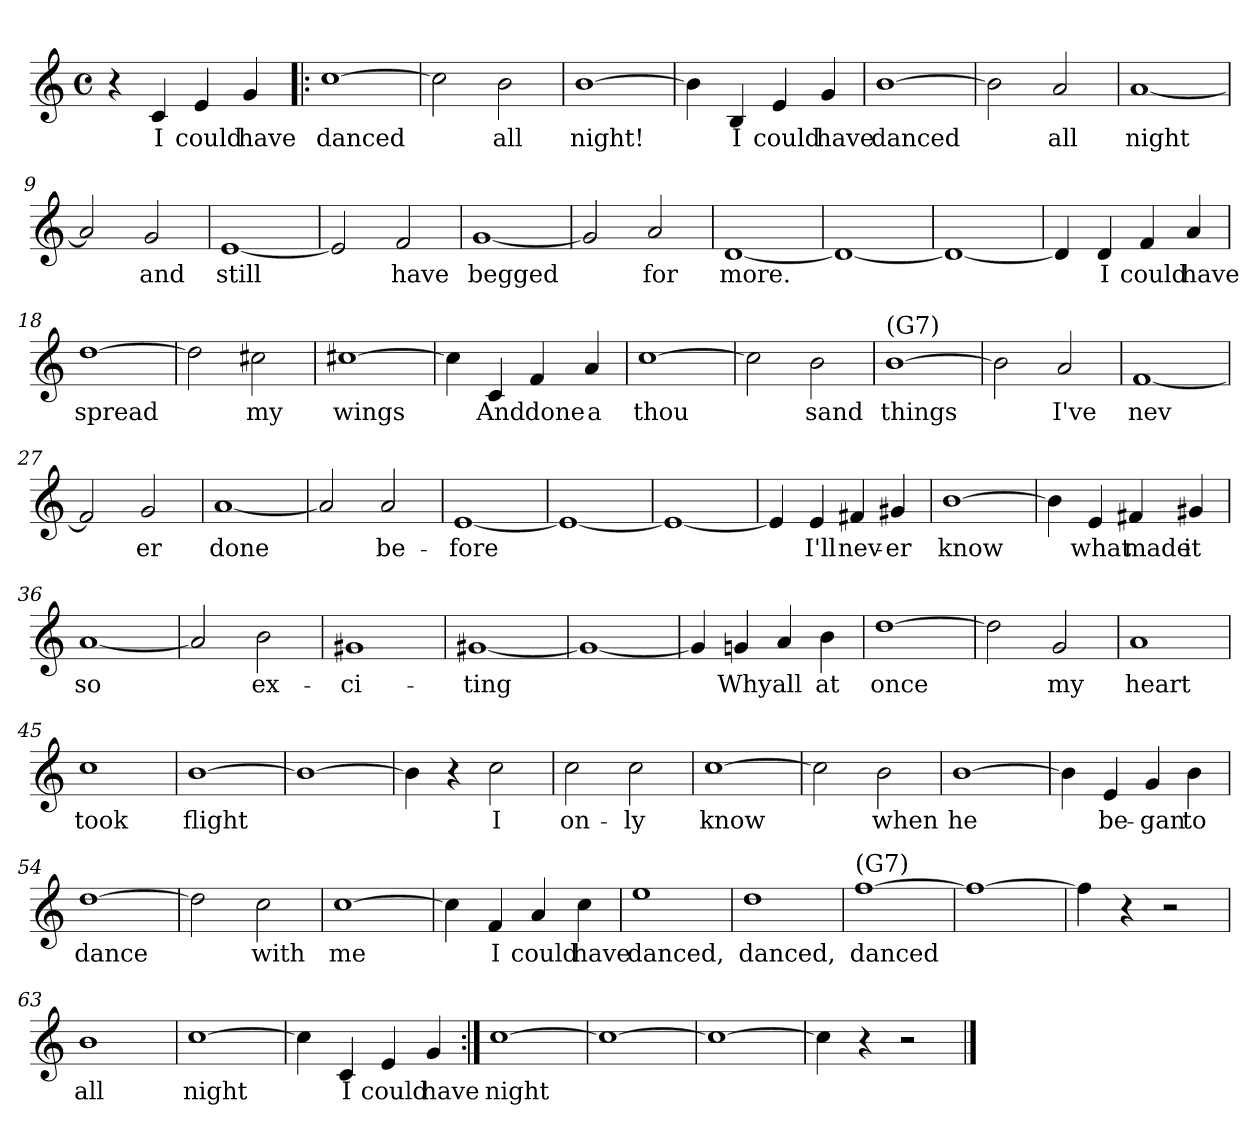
**kern	**text
*part1	*part1
*staff1	*staff1
*clefG2	*
*k[]	*
*C:	*
*M4/4	*
*met(c)	*
=1	=1
4r	.
4c/	I
4e/	could
4g/	have
=2!|:	=2!|:
[1cc	danced
=3	=3
2cc\]	.
2b\	all
=4	=4
[1b	night!
=5	=5
4b\]	.
4B/	I
4e/	could
4g/	have
=6	=6
[1b	danced
!!LO:LB:g=z
=7	=7
2b\]	.
2a/	all
=8	=8
[1a	night
=9	=9
2a/]	.
2g/	and
=10	=10
[1e	still
=11	=11
2e/]	.
2f/	have
=12	=12
[1g	begged
=13	=13
2g/]	.
2a/	for
=14	=14
[1d	more.
!!LO:LB:g=z
=15	=15
1d_	.
=16	=16
1d_	.
=17	=17
4d/]	.
4d/	I
4f/	could
4a/	have
=18	=18
[1dd	spread
=19	=19
2dd\]	.
2cc#X\	my
=20	=20
[1cc#X	wings
=21	=21
4cc#\]	.
4c/	And
4f/	done
4a/	a
!!LO:LB:g=z
=22	=22
[1cc	thou
=23	=23
2cc\]	.
2b\	sand
=24	=24
!LO:TX:a:t=(G7)	!
[1b	things
=25	=25
2b\]	.
2a/	I've
=26	=26
[1f	nev
=27	=27
2f/]	.
2g/	er
=28	=28
[1a	done
=29	=29
2a/]	.
2a/	be-
!!LO:LB:g=z
=30	=30
[1e	-fore
=31	=31
1e_	.
=32	=32
1e_	.
=33	=33
4e/]	.
4e/	I'll
4f#X/	nev-
4g#X/	-er
=34	=34
[1b	know
=35	=35
4b\]	.
4e/	what
4f#X/	made
4g#X/	it
=36	=36
[1a	so
=37	=37
2a/]	.
2b\	ex-
!!LO:LB:g=z
=38	=38
1g#X	-ci-
=39	=39
[1g#X	-ting
=40	=40
1g#_	.
=41	=41
4g#/]	.
4gn/	Why
4a/	all
4b\	at
=42	=42
[1dd	once
=43	=43
2dd\]	.
2g/	my
=44	=44
1a	heart
=45	=45
1cc	took
!!LO:LB:g=z
=46	=46
[1b	flight
=47	=47
1b_	.
=48	=48
4b\]	.
4r	.
2cc\	I
=49	=49
2cc\	on-
2cc\	-ly
=50	=50
[1cc	know
=51	=51
2cc\]	.
2b\	when
=52	=52
[1b	he
=53	=53
4b\]	.
4e/	be-
4g/	-gan
4b\	to
!!LO:LB:g=z
=54	=54
[1dd	dance
=55	=55
2dd\]	.
2cc\	with
=56	=56
[1cc	me
=57	=57
4cc\]	.
4f/	I
4a/	could
4cc\	have
=58	=58
1ee	danced,
=59	=59
1dd	danced,
=60	=60
!LO:TX:a:t=(G7)	!
[1ff	danced
=61	=61
1ff_	.
!!LO:LB:g=z
=62	=62
4ff\]	.
4r	.
2r	.
=63	=63
1b	all
=64	=64
[1cc	night
=65	=65
4cc\]	.
4c/	I
4e/	could
4g/	have
=66:|!	=66:|!
[1cc	night
=67	=67
1cc_	.
=68	=68
1cc_	.
=69	=69
4cc\]	.
4r	.
2r	.
==	==
*-	*-
